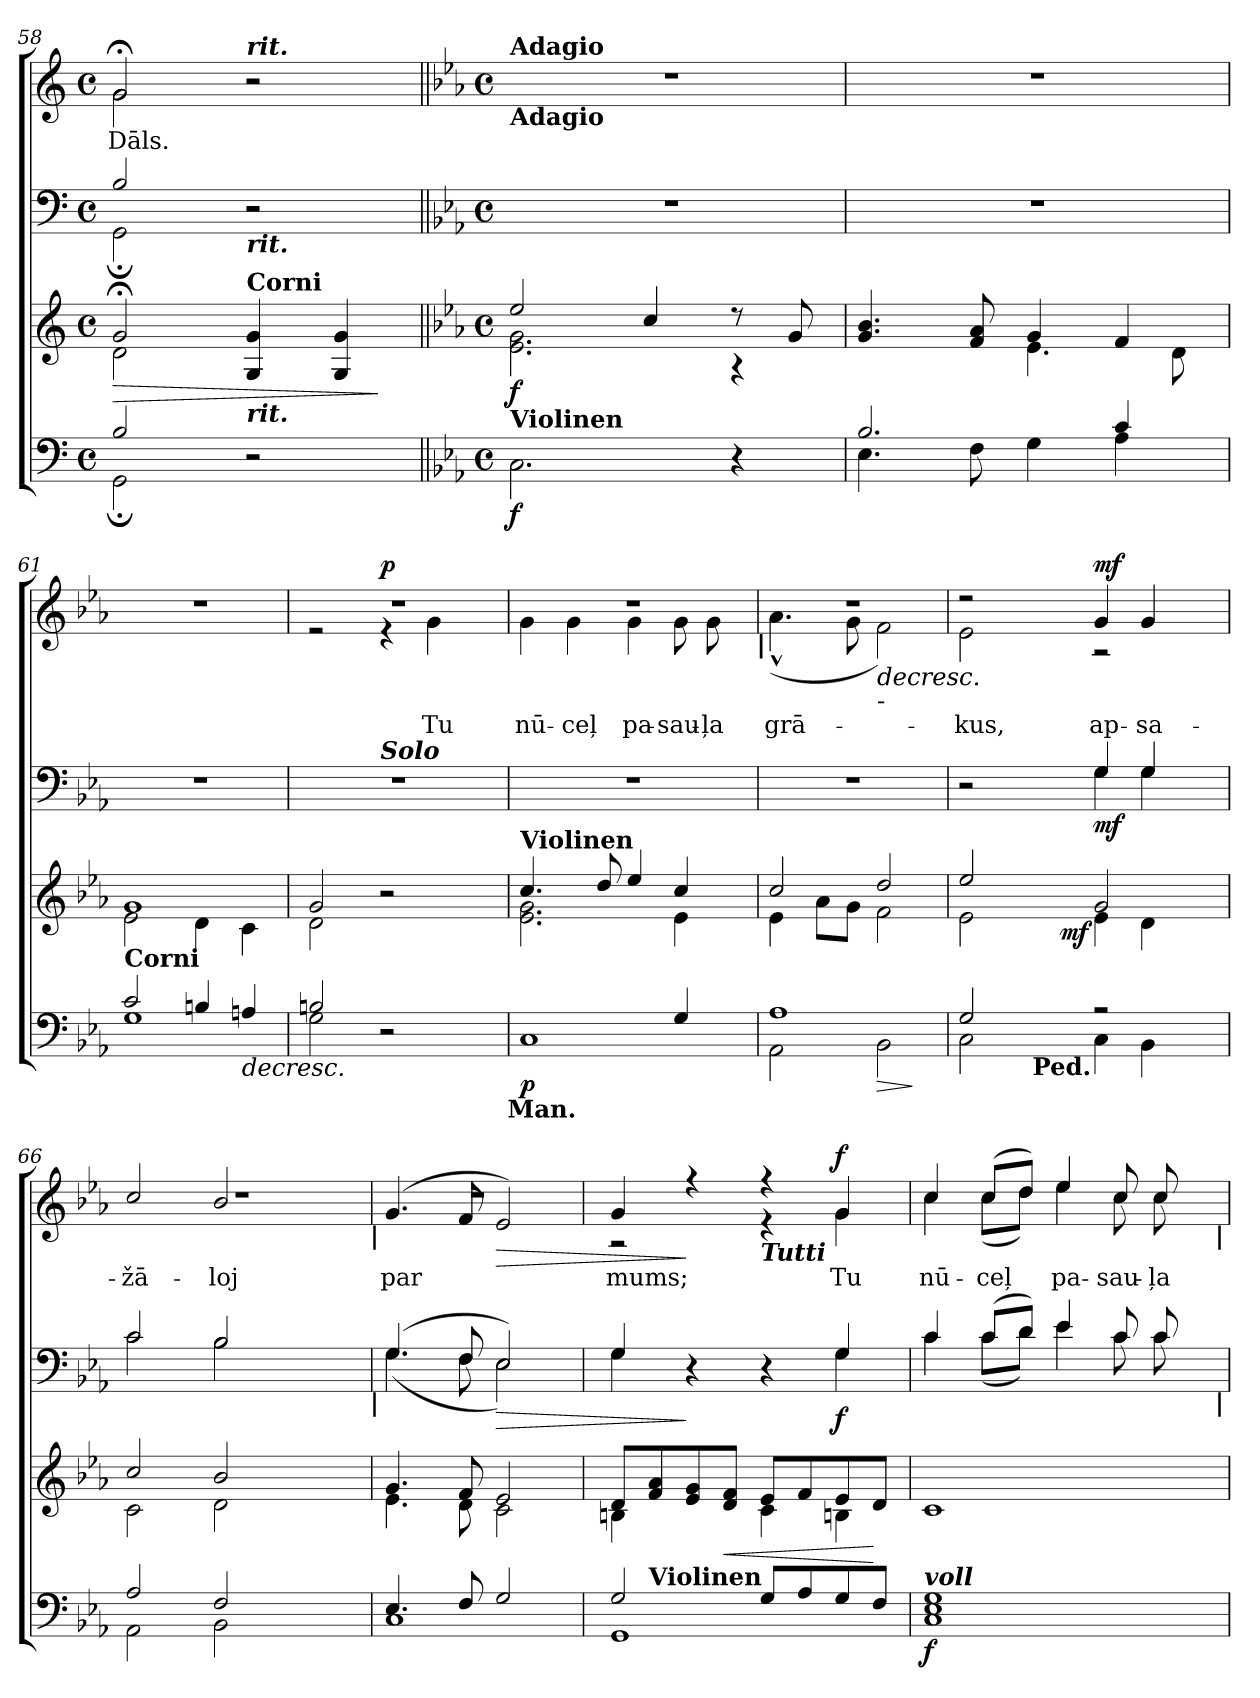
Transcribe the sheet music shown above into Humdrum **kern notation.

**kern	**dynam	**kern	**dynam	**kern	**dynam	**kern	**text	**dynam
*part4	*part4	*part3	*part3	*part2	*part2	*part1	*part1	*part1
*staff4	*staff4	*staff3	*staff3	*staff2	*staff2	*staff1	*staff1	*staff1
*clefF4	*	*clefG2	*	*clefF4	*	*clefG2	*	*
*k[]	*	*k[]	*	*k[]	*	*k[]	*	*
*C:	*	*C:	*	*C:	*	*C:	*	*
*M4/4	*	*M4/4	*	*M4/4	*	*M4/4	*	*
*met(c)	*	*met(c)	*	*met(c)	*	*met(c)	*	*
=58	=58	=58	=58	=58	=58	=58	=58	=58
*^	*	*	*	*	*	*	*	*
!	!	!	!	!LO:HP:b	!	!	!	!	!
*	*	*	*^	*	*^	*	*	*	*
!	!	!	!	!	!	!	!	!	!	!LO:LY:b:color=#000000	!
*	*	*	*	*	*	*	*	*	*^	*	*
2Bi/	2GG;i\	.	2g;i/	2di\	>	2Bi/	2GG;i\	.	2g;i/	2gi\	Dāls.	.
!	!	!	!	!	!	!	!	!	!LO:TX:a:Bi:t=rit.	!	!	!
!	!	!	!	!	!	!LO:TX:b:Bi:t=rit.	!	!	!	!	!	!
!	!	!	!LO:TX:b:Bi:t=rit.	!	!	!	!	!	!	!	!	!
!	!	!	!LO:TX:a:B:t=Corni	!	!	!	!	!	!	!	!	!
2r	2ryy	.	4Gi/ 4gi	2ryy	.	2r	2ryy	.	2r	2ryy	.	.
.	.	.	4Gi/ 4gi	.	.	.	.	.	.	.	.	.
*v	*v	*	*	*	*	*v	*v	*	*v	*v	*	*
*	*	*v	*v	*	*	*	*	*	*
.	.	.	]	.	.	.	.	.
!!LO:PB:g=z
=59||	=59||	=59||	=59||	=59||	=59||	=59||	=59||	=59||
*k[b-e-a-]	*	*k[b-e-a-]	*	*k[b-e-a-]	*	*k[b-e-a-]	*	*
*E-:	*	*E-:	*	*E-:	*	*E-:	*	*
*M4/4	*	*M4/4	*	*M4/4	*	*M4/4	*	*
*met(c)	*	*met(c)	*	*met(c)	*	*met(c)	*	*
*	*	*	*	*	*	*MM60	*	*
*	*	*^	*	*	*	*	*	*
!	!	!	!	!	!	!	!LO:TX:a:B:t=Adagio	!	!
!	!	!	!	!	!	!	!LO:TX:b:B:t=Adagio	!	!
!	!	!LO:TX:b:B:t=Violinen	!	!	!	!	!	!	!
2.Ci\	f	2ee-i/	2.e-i\ 2.gi	f	1r	.	1r	.	.
.	.	4cci/	.	.	.	.	.	.	.
4r	.	8r	4r	.	.	.	.	.	.
.	.	8gi/	.	.	.	.	.	.	.
=60	=60	=60	=60	=60	=60	=60	=60	=60	=60
*^	*	*	*	*	*	*	*	*	*
2.B-i/	4.E-i\	.	4.gi/ 4.b-i	2ryy	.	1r	.	1r	.	.
.	8Fi\	.	8fi/ 8a-i	.	.	.	.	.	.	.
.	4Gi\	.	4gi/	4.e-i\	.	.	.	.	.	.
4ci/	4A-i\	.	4fi/	.	.	.	.	.	.	.
.	.	.	.	8di\	.	.	.	.	.	.
=61	=61	=61	=61	=61	=61	=61	=61	=61	=61	=61
!	!	!	!LO:TX:b:B:t=Corni	!	!	!	!	!	!	!
2ci/	1Gi	.	1gi	2e-i\	.	1r	.	1r	.	.
4Bni/	.	.	.	4di\	.	.	.	.	.	.
!	!	!LO:HP:b	!	!	!	!	!	!	!	!
4Ani/	.	>	.	4ci\	.	.	.	.	.	.
=62	=62	=62	=62	=62	=62	=62	=62	=62	=62	=62
*	*^	*	*	*	*	*^	*	*^	*	*
2Bni/	2Gi\	2ryy	.	2gi/	2di\	.	1r	2ryy	.	1r	2r	.	.
!	!	!	!	!	!	!	!	!LO:TX:a:Bi:t=Solo	!	!	!	!	!
2r	2ryy	4ryy	.	2r	2ryy	.	.	2ryy	.	.	4r	.	p
!	!	!	!	!	!	!	!	!	!	!	!	!LO:LY:b:color=#000000	!
.	.	8ryy	.	.	.	.	.	.	.	.	4gi\	Tu	.
.	.	16ryy	.	.	.	.	.	.	.	.	.	.	.
.	.	32ryy	.	.	.	.	.	.	.	.	.	.	.
.	.	64ryy	.	.	.	.	.	.	.	.	.	.	.
.	.	128...ryy	.	.	.	.	.	.	.	.	.	.	.
!	!	!LO:TX:b:B:t=Man.	!	!	!	!	!	!	!	!	!	!	!
.	.	1024ryy	.	.	.	.	.	.	.	.	.	.	.
*	*v	*v	*	*	*	*	*v	*v	*	*	*	*	*
=63	=63	=63	=63	=63	=63	=63	=63	=63	=63	=63	=63
*	*^	*	*	*	*	*^	*	*	*	*	*
!	!	!	!	!LO:TX:a:B:t=Violinen	!	!	!	!	!	!	!	!	!
!	!	!	!	!	!	!	!	!	!	!	!	!LO:LY:b:color=#000000	!
*	*v	*v	*	*	*	*	*v	*v	*	*	*^	*	*
1Ci	2ryy	p	4.cci/	2.e-i\ 2.gi	.	1r	.	1r	4gi\	2ryy	nū-	.
!	!	!	!	!	!	!	!	!	!	!	!LO:LY:b:color=#000000	!
.	.	.	.	.	.	.	.	.	4gi\	.	-ceļ	.
.	.	.	8ddi/	.	.	.	.	.	.	.	.	.
!	!	!	!	!	!	!	!	!	!	!	!LO:LY:b:color=#000000	!
.	4ryy	.	4ee-i/	.	.	.	.	.	4gi\	4ryy	pa-	.
!	!	!	!	!	!	!	!	!	!	!	!LO:LY:b:color=#000000	!
.	4Gi/	.	4cci/	4e-i\	.	.	.	.	8gi\	8ryy	-sau-	.
!	!	!	!	!	!	!	!	!	!	!	!LO:LY:b:color=#000000	!
.	.	.	.	.	.	.	.	.	8gi\	16ryy	-ļa	.
.	.	.	.	.	.	.	.	.	.	32ryy	.	.
.	.	.	.	.	.	.	.	.	.	64ryy	.	.
.	.	.	.	.	.	.	.	.	.	128...ryy	.	.
!	!	!	!	!	!	!	!	!	!	!LO:TX:b:B:t=|	!	!
.	.	.	.	.	.	.	.	.	.	1024ryy	.	.
*	*	*	*	*	*	*	*	*	*v	*v	*	*
=64	=64	=64	=64	=64	=64	=64	=64	=64	=64	=64	=64
*	*	*	*	*	*	*	*	*	*^	*	*
!	!	!	!	!	!	!	!	!	!	!	!LO:LY:b:color=#000000	!
*	*	*	*	*	*	*	*	*	*v	*v	*	*
1A-i	2AA-i\	.	2cci/	4e-i\	.	1r	.	1r	(4.a-^^i\	grā-	.
.	.	.	.	8a-i\L	.	.	.	.	.	.	.
.	.	.	.	8gi\J	.	.	.	.	8gi\	.	.
!	!	!	!	!	!	!	!	!	!LO:TX:b:t=-	!	!
!	!	!LO:HP:b	!	!	!	!	!	!	!	!	!LO:HP:b
.	2BB-i\	>	2ddi/	2fi\	.	.	.	.	2fi\)	.	>
*v	*v	*	*	*	*	*	*	*v	*v	*	*
*	*	*v	*v	*	*	*	*	*	*
.	]	.	.	.	.	.	.	.
!!LO:LB:g=z
=65	=65	=65	=65	=65	=65	=65	=65	=65
*^	*	*^	*	*^	*	*	*	*
!	!	!	!	!	!	!	!	!	!	!LO:LY:b:color=#000000	!
*	*^	*	*	*^	*	*	*	*	*^	*	*
2Gi/	2Ci\	4ryy	.	2ee-i/	2e-i\	4ryy	.	2r	2ryy	.	2r	2e-i\	kus,	.
.	.	32ryy	.	.	.	16ryy	.	.	.	.	.	.	.	.
.	.	64ryy	.	.	.	.	.	.	.	.	.	.	.	.
.	.	256.ryy	.	.	.	.	.	.	.	.	.	.	.	.
!	!	!LO:TX:b:B:t=Ped.	!	!	!	!	!	!	!	!	!	!	!	!
.	.	2ryy	.	.	.	.	.	.	.	.	.	.	.	.
.	.	.	.	.	.	32ryy	.	.	.	.	.	.	.	.
.	.	.	.	.	.	64ryy	.	.	.	.	.	.	.	.
.	.	.	.	.	.	1024ryy	.	.	.	.	.	.	.	.
.	.	.	.	.	.	2ryy	mf	.	.	.	.	.	.	.
!	!	!	!	!	!	!	!	!	!	!	!	!	!LO:LY:b:color=#000000	!
2r	4Ci\	.	.	2gi/	4e-i\	.	.	4Gi/	4Gi\	mf	4gi/	2r	ap-	mf
!	!	!	!	!	!	!	!	!	!	!	!	!	!LO:LY:b:color=#000000	!
.	4BB-i\	.	.	.	4di\	.	.	4Gi/	4Gi\	.	4gi/	.	-sa-	.
.	.	8ryy	.	.	.	.	.	.	.	.	.	.	.	.
.	.	.	.	.	.	8ryy	.	.	.	.	.	.	.	.
.	.	16ryy	.	.	.	.	.	.	.	.	.	.	.	.
.	.	.	.	.	.	128...ryy	.	.	.	.	.	.	.	.
.	.	128ryy	.	.	.	.	.	.	.	.	.	.	.	.
.	.	512ryy	.	.	.	.	.	.	.	.	.	.	.	.
*	*	*	*	*	*	*	*	*v	*v	*	*	*	*	*
*	*	*	*	*	*	*	*	*	*	*v	*v	*	*
.	.	.	]	.	.	.	.	.	.	.	.	]
*	*v	*v	*	*	*	*	*	*	*	*	*	*
*	*	*	*	*v	*v	*	*	*	*	*	*
=66	=66	=66	=66	=66	=66	=66	=66	=66	=66	=66
*	*	*	*	*	*	*^	*	*	*	*
*	*^	*	*	*^	*	*	*	*	*	*	*
!	!	!	!	!	!	!	!	!	!	!	!	!LO:LY:b:color=#000000	!
*	*	*	*	*	*	*	*	*	*^	*	*^	*	*
*	*v	*v	*	*	*	*	*	*	*	*	*	*	*^	*	*
*	*	*	*	*v	*v	*	*	*	*	*	*	*	*	*	*
2A-i/	2AA-i\	.	2cci/	2ci\	.	2ci/	2ci\	2ryy	.	2cci/	1r	2ryy	-žā-	.
!	!	!	!	!	!	!	!	!	!	!	!	!	!LO:LY:b:color=#000000	!
2Fi/	2BB-i\	.	2b-i/	2di\	.	2B-i/	2B-i\	4ryy	.	2b-i/	.	4ryy	-loj	.
.	.	.	.	.	.	.	.	8ryy	.	.	.	8ryy	.	.
.	.	.	.	.	.	.	.	16ryy	.	.	.	16ryy	.	.
.	.	.	.	.	.	.	.	32ryy	.	.	.	32ryy	.	.
.	.	.	.	.	.	.	.	64ryy	.	.	.	64ryy	.	.
.	.	.	.	.	.	.	.	128...ryy	.	.	.	128...ryy	.	.
!	!	!	!	!	!	!	!	!	!	!	!	!LO:TX:b:B:t=|	!	!
!	!	!	!	!	!	!	!	!LO:TX:b:B:t=|	!	!	!	!	!	!
.	.	.	.	.	.	.	.	1024ryy	.	.	.	1024ryy	.	.
*	*	*	*	*	*	*	*v	*v	*	*	*	*	*	*
*	*	*	*	*	*	*	*	*	*v	*v	*v	*	*
=67	=67	=67	=67	=67	=67	=67	=67	=67	=67	=67	=67
*	*	*	*	*	*	*	*^	*	*^	*	*
*	*	*	*	*	*	*	*	*	*	*	*^	*	*
!	!	!	!	!	!	!	!	!	!	!	!	!	!LO:LY:b:color=#000000	!
*	*	*	*	*	*	*	*v	*v	*	*	*	*	*	*
*	*	*	*	*	*	*	*	*	*	*v	*v	*	*
4.E-i/	1Ci	.	4.gi/	4.e-i\	.	(4.Gi/	(4.Gi\	.	(4.gi/	1r	par	.
8Fi/	.	.	8fi/	8di\	.	8Fi/	8Fi\	.	8fi/	.	.	.
!	!	!	!	!	!	!	!	!LO:HP:b	!	!	!	!LO:HP:b
2Gi/	.	.	2e-i/	2ci\	.	2E-i/)	2E-i\)	>	2e-i/)	.	.	>
=68	=68	=68	=68	=68	=68	=68	=68	=68	=68	=68	=68	=68
!	!	!	!	!	!	!	!	!	!	!	!LO:LY:b:color=#000000	!
*	*^	*	*	*	*	*	*	*	*	*	*	*
2Gi/	1GGi	8ryy	.	8di/L	4Bni\	.	4Gi/	4Gi\	.	4gi/	2r	mums;	.
!	!	!LO:TX:a:B:t=Violinen	!	!	!	!	!	!	!	!	!	!	!
.	.	2..ryy	.	8fi/ 8a-i	.	.	.	.	.	.	.	.	.
.	.	.	.	8e-i/ 8gi	4ryy	.	4r	4ryy	]	4r	.	.	]
!	!	!	!	!	!	!LO:HP:b	!	!	!	!	!	!	!
.	.	.	.	8di/ 8fiJ	.	<	.	.	.	.	.	.	.
!	!	!	!	!	!	!	!	!	!	!LO:TX:b:Bi:t=Tutti	!	!	!
8Gi/L	.	.	.	8e-i/L	4ci\	.	4r	4ryy	.	4r	4r	.	.
8A-i/	.	.	.	8fi/	.	.	.	.	.	.	.	.	.
!	!	!	!	!	!	!	!	!	!	!	!	!LO:LY:b:color=#000000	!
8Gi/	.	.	.	8e-i/	4Bni\	.	4Gi/	4Gi\	f	4gi/	4gi\	Tu	f
8Fi/J	.	.	.	8di/J	.	[	.	.	.	.	.	.	.
*	*v	*v	*	*	*	*	*	*	*	*v	*v	*	*
*	*	*	*v	*v	*	*	*	*	*	*	*
=69	=69	=69	=69	=69	=69	=69	=69	=69	=69	=69
*	*^	*	*	*	*	*	*	*	*	*
!LO:TX:a:Bi:t=voll	!	!	!	!	!	!	!	!	!	!	!
!	!	!	!	!	!	!	!	!	!	!LO:LY:b:color=#000000	!
*	*	*	*	*	*	*	*^	*	*^	*	*
*	*v	*v	*	*	*	*	*	*	*	*	*^	*	*
1E-i 1Gi	1Ci	f	1ci	.	4ci/	4ci\	2ryy	.	4cci/	4cci\	2ryy	nū-	.
!	!	!	!	!	!	!	!	!	!	!	!	!LO:LY:b:color=#000000	!
.	.	.	.	.	(8ci/L	(8ci\L	.	.	(8cci/L	(8cci\L	.	-ceļ	.
.	.	.	.	.	8di/J)	8di\J)	.	.	8ddi/J)	8ddi\J)	.	.	.
!	!	!	!	!	!	!	!	!	!	!	!	!LO:LY:b:color=#000000	!
.	.	.	.	.	4e-i/	4e-i\	4ryy	.	4ee-i/	4ee-i\	4ryy	pa-	.
!	!	!	!	!	!	!	!	!	!	!	!	!LO:LY:b:color=#000000	!
.	.	.	.	.	8ci/	8ci\	8ryy	.	8cci/	8cci\	8ryy	-sau-	.
!	!	!	!	!	!	!	!	!	!	!	!	!LO:LY:b:color=#000000	!
.	.	.	.	.	8ci/	8ci\	16ryy	.	8cci/	8cci\	16ryy	-ļa	.
.	.	.	.	.	.	.	32ryy	.	.	.	32ryy	.	.
.	.	.	.	.	.	.	64ryy	.	.	.	64ryy	.	.
.	.	.	.	.	.	.	128...ryy	.	.	.	128...ryy	.	.
!	!	!	!	!	!	!	!	!	!	!	!LO:TX:b:B:t=|	!	!
!	!	!	!	!	!	!	!LO:TX:b:B:t=|	!	!	!	!	!	!
.	.	.	.	.	.	.	1024ryy	.	.	.	1024ryy	.	.
*	*	*	*	*	*v	*v	*v	*	*	*	*	*	*
*v	*v	*	*	*	*	*	*v	*v	*v	*	*
=	=	=	=	=	=	=	=	=
*-	*-	*-	*-	*-	*-	*-	*-	*-
